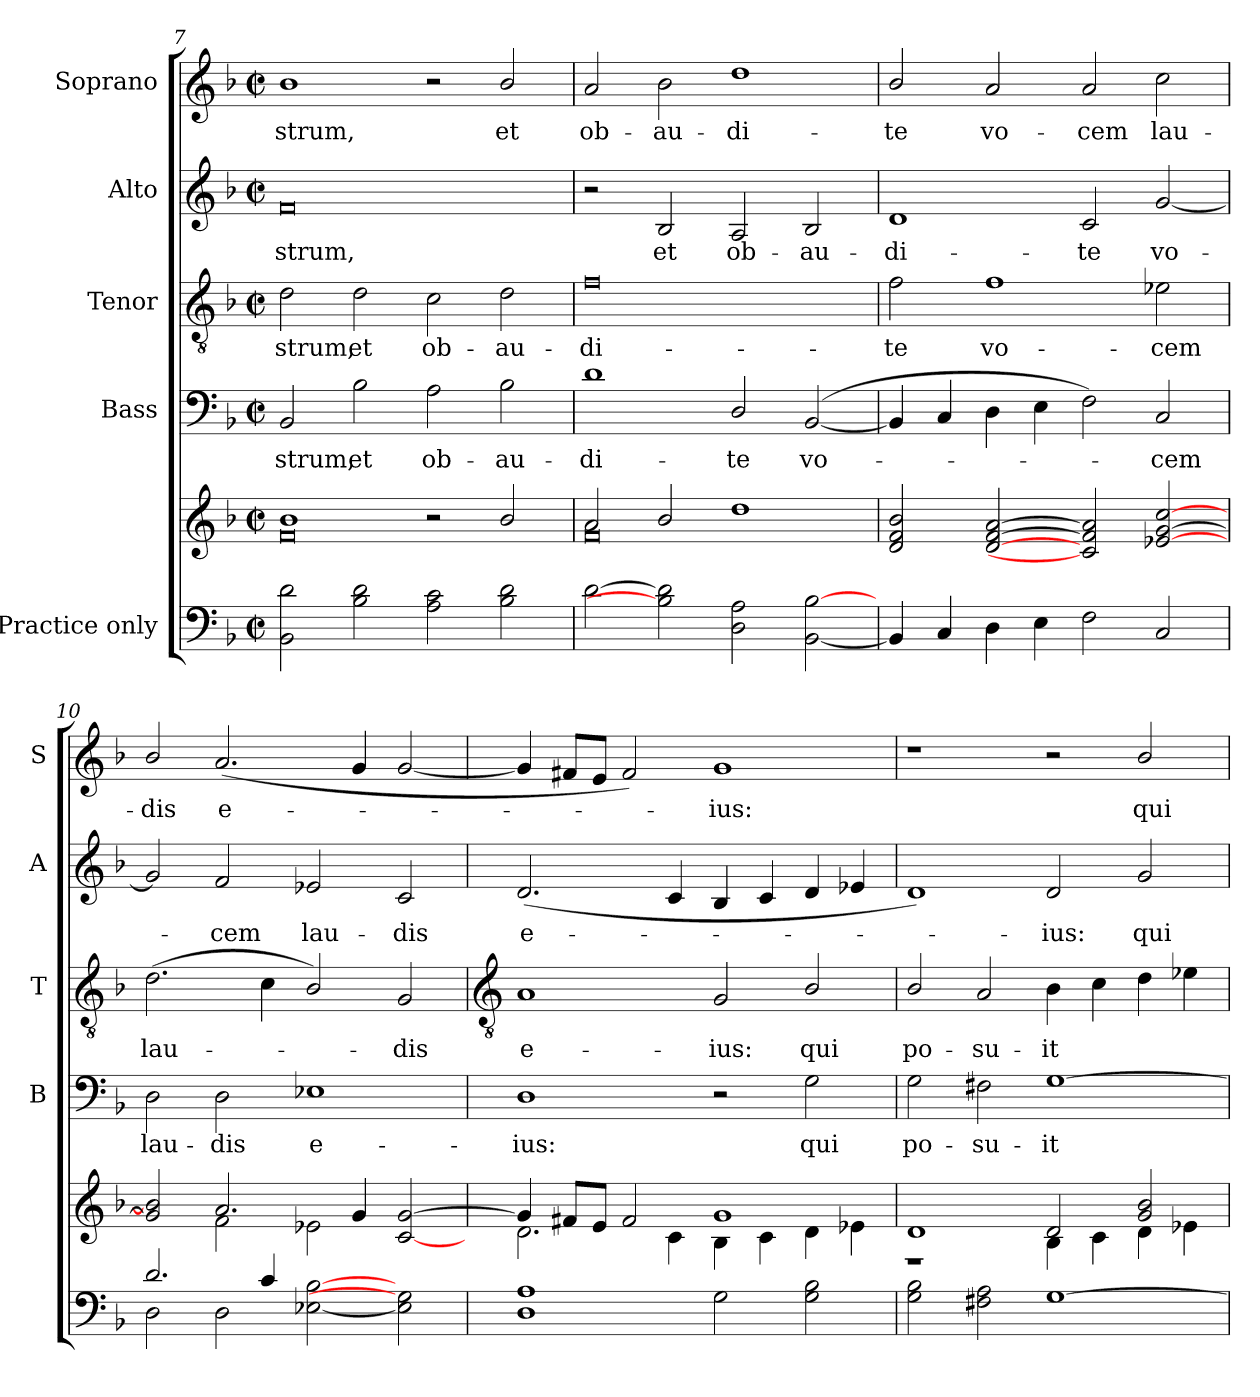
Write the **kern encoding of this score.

**kern	**kern	**kern	**text	**kern	**text	**kern	**text	**kern	**text
*part5	*part5	*part4	*part4	*part3	*part3	*part2	*part2	*part1	*part1
*staff6	*staff5	*staff4	*staff4	*staff3	*staff3	*staff2	*staff2	*staff1	*staff1
*I"Practice only	*	*I"Bass	*	*I"Tenor	*	*I"Alto	*	*I"Soprano	*
*	*	*I'B	*	*I'T	*	*I'A	*	*I'S	*
*clefF4	*clefG2	*clefF4	*	*clefGv2	*	*clefG2	*	*clefG2	*
*k[b-]	*k[b-]	*k[b-]	*	*k[b-]	*	*k[b-]	*	*k[b-]	*
*F:	*F:	*F:	*	*F:	*	*F:	*	*F:	*
*M4/2	*M4/2	*M4/2	*	*M4/2	*	*M4/2	*	*M4/2	*
*met(c|)	*met(c|)	*met(c|)	*	*met(c|)	*	*met(c|)	*	*met(c|)	*
=7	=7	=7	=7	=7	=7	=7	=7	=7	=7
*	*^	*	*	*	*	*	*	*	*
*	*	*^	*	*	*	*	*	*	*	*
!	!	!	!	!	!LO:LY:b	!	!LO:LY:b	!	!LO:LY:b	!	!LO:LY:b
2BB- 2d	1b-/	0f\	0ryy	2BB-	-strum,	2d	-strum,	0f	-strum,	1b-	strum,
!	!	!	!	!	!LO:LY:b	!	!LO:LY:b	!	!	!	!
2B- 2d	.	.	.	2B-	et	2d	et	.	.	.	.
!	!	!	!	!	!LO:LY:b	!	!LO:LY:b	!	!	!	!
2A 2c	2r	.	.	2A	ob-	2c	ob-	.	.	2r	.
!	!	!	!	!	!LO:LY:b	!	!LO:LY:b	!	!	!	!LO:LY:b
2B- 2d	2b-/	.	.	2B-	-au-	2d	-au-	.	.	2b-/	et
=8	=8	=8	=8	=8	=8	=8	=8	=8	=8	=8	=8
!	!	!	!	!	!LO:LY:b	!	!LO:LY:b	!	!	!	!LO:LY:b
[2d	2a/	0f\	0ryy	1d	-di-	0f	-di-	2r	.	2a	ob-
!	!	!	!	!	!	!	!	!	!LO:LY:b	!	!LO:LY:b
2B-] 2d]	2b-/	.	.	.	.	.	.	2B-	et	2b-	-au-
!	!	!	!	!	!LO:LY:b	!	!	!	!LO:LY:b	!	!LO:LY:b
2D 2A	1dd/	.	.	2D/	-te	.	.	2A	ob-	1dd	-di-
!	!	!	!	!	!LO:LY:b	!	!	!	!LO:LY:b	!	!
[2BB- [2B-	.	.	.	(>[2BB-	vo-	.	.	2B-	-au-	.	.
=9	=9	=9	=9	=9	=9	=9	=9	=9	=9	=9	=9
!	!	!	!	!	!	!	!LO:LY:b	!	!LO:LY:b	!	!LO:LY:b
4BB-]	2d/ 2f/ 2b-/	0ryy	0ryy	4BB-]	.	2f	-te	1d	-di-	2b-/	-te
4C	.	.	.	4C	.	.	.	.	.	.	.
!	!	!	!	!	!	!	!LO:LY:b	!	!	!	!LO:LY:b
4D	[2d/ [2f/ [2a/	.	.	4D	.	1f	vo-	.	.	2a	vo-
4E	.	.	.	4E	.	.	.	.	.	.	.
!	!	!	!	!	!	!	!	!	!LO:LY:b	!	!LO:LY:b
2F	2c/] 2f/] 2a/]	.	.	2F)	.	.	.	2c	-te	2a	-cem
!	!	!	!	!	!LO:LY:b	!	!LO:LY:b	!	!LO:LY:b	!	!LO:LY:b
2C	[2e-X/ [2g/ [2cc/	.	.	2C	cem	2e-X	-cem	[2g	vo-	2cc	lau-
*	*	*v	*v	*	*	*	*	*	*	*	*
=10	=10	=10	=10	=10	=10	=10	=10	=10	=10	=10
*^	*	*	*	*	*	*	*	*	*	*
!	!	!	!	!	!LO:LY:b	!	!LO:LY:b	!	!	!	!LO:LY:b
2.d/	2D	2g/] 2b-/]	2ryy	2D	lau-	(>2.d	lau-	2g]	.	2b-/	-dis
!	!	!	!	!	!LO:LY:b	!	!	!	!LO:LY:b	!	!LO:LY:b
.	2D	2.a/	2f\	2D	-dis	.	.	2f	cem	(<2.a	e-
4c/	.	.	.	.	.	4c	.	.	.	.	.
!	!	!	!	!	!LO:LY:b	!	!	!	!LO:LY:b	!	!
1ryy	[2E-X [2B-	.	2e-X\	1E-X	e-	2B-/)	.	2e-X	lau-	.	.
.	.	4g/	.	.	.	.	.	.	.	4g	.
!	!	!	!	!	!	!	!LO:LY:b	!	!LO:LY:b	!	!
.	2E-] 2G]	[2c/ [2g/	2ryy	.	.	2G	dis	2c	-dis	[2g	.
*v	*v	*	*	*	*	*	*	*	*	*	*
!!LO:LB:g=z
=11	=11	=11	=11	=11	=11	=11	=11	=11	=11	=11
*	*	*	*	*	*clefGv2	*	*	*	*	*
*^	*	*	*	*	*	*	*	*	*	*
!	!	!	!	!	!LO:LY:b	!	!LO:LY:b	!	!LO:LY:b	!	!
*v	*v	*	*	*	*	*	*	*	*	*	*
1D 1A	4g/]	2.d\	1D	-ius:	1A	e-	(<2.d	e-	4g]	.
.	8f#X/L	.	.	.	.	.	.	.	8f#XL	.
.	8e/J	.	.	.	.	.	.	.	8eJ	.
.	2f#/	.	.	.	.	.	.	.	2f#)	.
.	.	4c\	.	.	.	.	4c	.	.	.
!	!	!	!	!	!	!LO:LY:b	!	!	!	!LO:LY:b
2G	1g/	4B-\	2r	.	2G	-ius:	4B-	.	1g	ius:
.	.	4c\	.	.	.	.	4c	.	.	.
!	!	!	!	!LO:LY:b	!	!LO:LY:b	!	!	!	!
2G 2B-	.	4d\	2G	qui	2B-/	qui	4d	.	.	.
.	.	4e-X\	.	.	.	.	4e-X	.	.	.
=12	=12	=12	=12	=12	=12	=12	=12	=12	=12	=12
!	!	!	!	!LO:LY:b	!	!LO:LY:b	!	!	!	!
2G 2B-	1d/	1r	2G	po-	2B-/	po-	1d)	.	1r	.
!	!	!	!	!LO:LY:b	!	!LO:LY:b	!	!	!	!
2F#X 2A	.	.	2F#X	-su-	2A	-su-	.	.	.	.
!	!	!	!	!LO:LY:b	!	!LO:LY:b	!	!LO:LY:b	!	!
[1G	2d/	4B-\	[1G	-it	4B-	-it	2d	ius:	2r	.
.	.	4c\	.	.	4c	.	.	.	.	.
!	!	!	!	!	!	!	!	!LO:LY:b	!	!LO:LY:b
.	2g/ 2b-/	4d\	.	.	4d	.	2g	qui	2b-/	qui
.	.	4e-X\	.	.	4e-X	.	.	.	.	.
*	*v	*v	*	*	*	*	*	*	*	*
=	=	=	=	=	=	=	=	=	=
*-	*-	*-	*-	*-	*-	*-	*-	*-	*-
